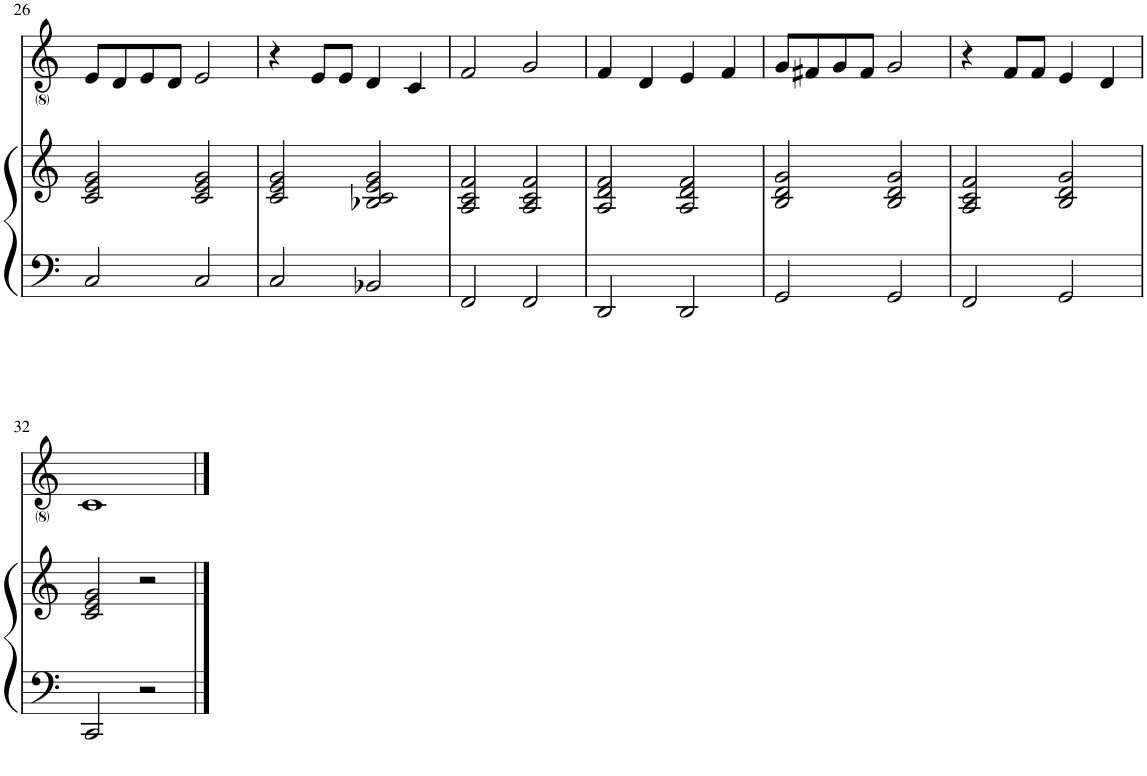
**kern	**kern	**kern
*part2	*part2	*part1
*staff3	*staff2	*staff1
*I"Piano	*	*I"Voice
*I'Pno	*	*
!!LO:PB:g=z
*clefF4	*clefG2	*clefG2
*k[]	*k[]	*k[]
*M4/4	*M4/4	*M4/4
=26	=26	=26
2C/	2c/ 2e/ 2g/	8e/L
.	.	8d/
.	.	8e/
.	.	8d/J
2C/	2c/ 2e/ 2g/	2e/
=27	=27	=27
2C/	2c/ 2e/ 2g/	4r
.	.	8e/L
.	.	8e/J
2BB-X/	2B-X/ 2c/ 2e/ 2g/	4d/
.	.	4c/
=28	=28	=28
2FF/	2A/ 2c/ 2f/	2f/
2FF/	2A/ 2c/ 2f/	2g/
=29	=29	=29
2DD/	2A/ 2d/ 2f/	4f/
.	.	4d/
2DD/	2A/ 2d/ 2f/	4e/
.	.	4f/
=30	=30	=30
2GG/	2B/ 2d/ 2g/	8g/L
.	.	8f#X/
.	.	8g/
.	.	8f#/J
2GG/	2B/ 2d/ 2g/	2g/
=31	=31	=31
2FF/	2A/ 2c/ 2f/	4r
.	.	8f/L
.	.	8f/J
2GG/	2B/ 2d/ 2g/	4e/
.	.	4d/
!!LO:LB:g=z
=32	=32	=32
2CC/	2c/ 2e/ 2g/	1c
2r	2r	.
==	==	==
*-	*-	*-
